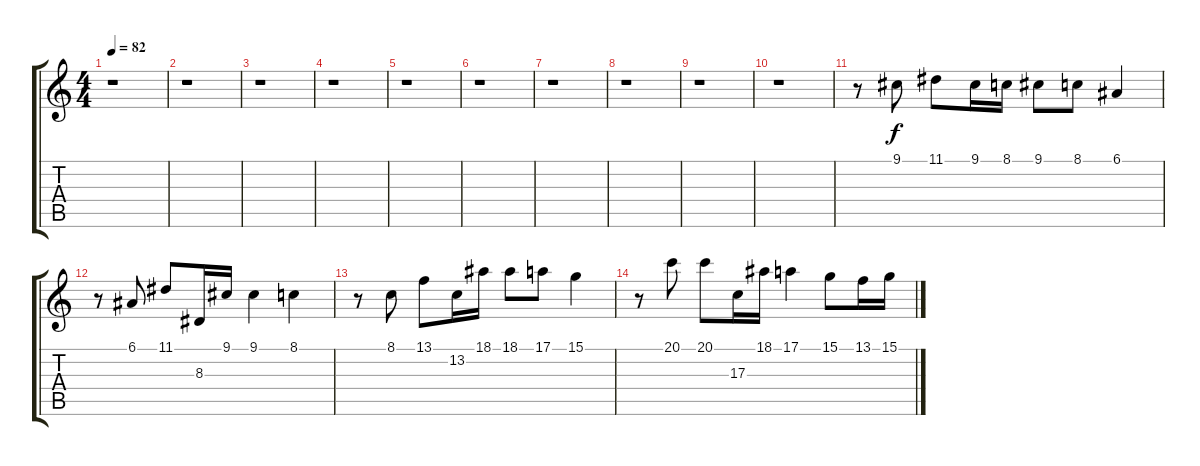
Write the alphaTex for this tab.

\track "" {instrument flute}
\staff {score tabs}
\tuning (E4 B3 G3 D3 A2 E2) {hide}
\ts (4 4)
\tempo 82
\clef g2
\ks c
r.1{dy f} |
r.1 |
r.1 |
r.1 |
r.1 |
r.1 |
r.1 |
r.1 |
r.1 |
r.1 |
r.8 9.1.8{volume 11} 11.1.8 9.1.16 8.1.16 9.1.8 8.1.8 6.1.4 |
r.8 6.1.8 11.1.8 8.3.16 9.1.16 9.1.4 8.1.4 |
r.8 8.1.8 13.1.8 13.2.16 18.1.16 18.1.8 17.1.8 15.1.4 |
r.8 20.1.8 20.1.8 17.3.16 18.1.16 17.1.4 15.1.8 13.1.16 15.1.16
